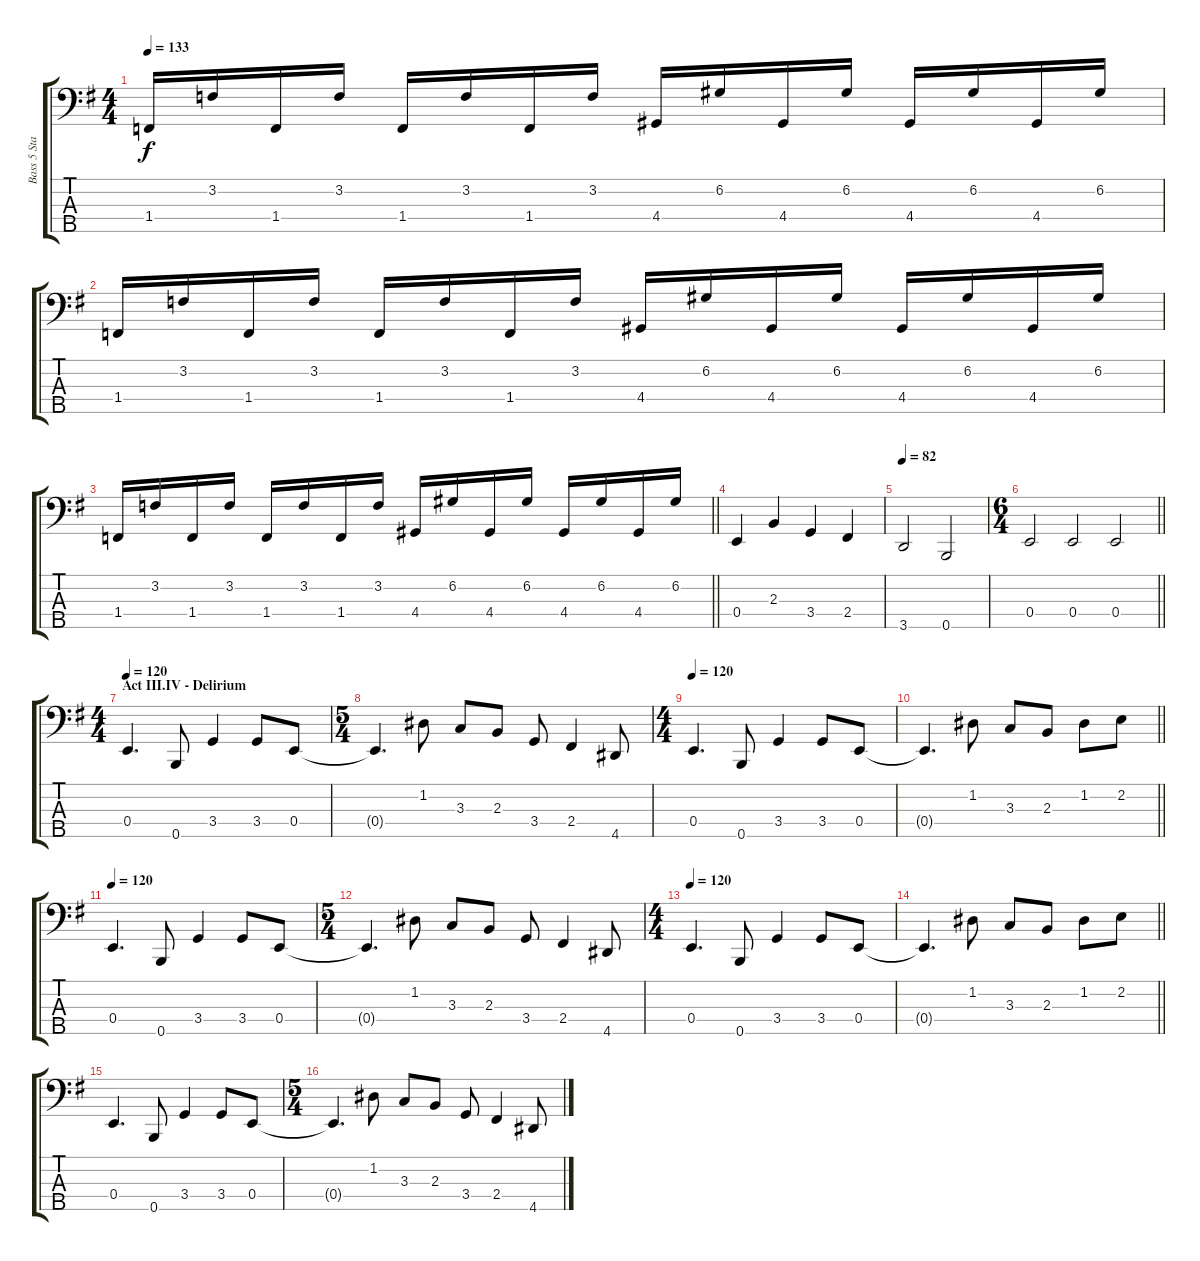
\track ("Bass 5 Standard" "Bass 5 Sta") {instrument electricbassfinger}
\staff {score tabs}
\tuning (G2 D2 A1 E1 B0) {hide}
\ts (4 4)
\tempo 133
\clef f4
\ks eminor
1.4.16{dy f} 3.2.16 1.4.16 3.2.16 1.4.16 3.2.16 1.4.16 3.2.16 4.4.16 6.2.16 4.4.16 6.2.16 4.4.16 6.2.16 4.4.16 6.2.16 |
1.4.16 3.2.16 1.4.16 3.2.16 1.4.16 3.2.16 1.4.16 3.2.16 4.4.16 6.2.16 4.4.16 6.2.16 4.4.16 6.2.16 4.4.16 6.2.16 |
\barLineRight lightlight
1.4.16 3.2.16 1.4.16 3.2.16 1.4.16 3.2.16 1.4.16 3.2.16 4.4.16 6.2.16 4.4.16 6.2.16 4.4.16 6.2.16 4.4.16 6.2.16 |
0.4.4 2.3.4 3.4.4 2.4.4 |
\tempo 82
3.5.2 0.5.2 |
\ts (6 4)
\barLineRight lightlight
0.4.2 0.4.2 0.4.2 |
\ts (4 4)
\section ("" "Act III.IV - Delirium")
\tempo 120
0.4.4{d} 0.5.8 3.4.4 3.4.8 0.4.8 |
\ts (5 4)
0.4{t}.4{d} 1.2.8 3.3.8 2.3.8 3.4.8 2.4.4 4.5.8 |
\ts (4 4)
\tempo 120
0.4.4{d} 0.5.8 3.4.4 3.4.8 0.4.8 |
\barLineRight lightlight
0.4{t}.4{d} 1.2.8 3.3.8 2.3.8 1.2.8 2.2.8 |
\tempo 120
0.4.4{d} 0.5.8 3.4.4 3.4.8 0.4.8 |
\ts (5 4)
0.4{t}.4{d} 1.2.8 3.3.8 2.3.8 3.4.8 2.4.4 4.5.8 |
\ts (4 4)
\tempo 120
0.4.4{d} 0.5.8 3.4.4 3.4.8 0.4.8 |
\barLineRight lightlight
0.4{t}.4{d} 1.2.8 3.3.8 2.3.8 1.2.8 2.2.8 |
\section ("" "")
0.4.4{d} 0.5.8 3.4.4 3.4.8 0.4.8 |
\ts (5 4)
0.4{t}.4{d} 1.2.8 3.3.8 2.3.8 3.4.8 2.4.4 4.5.8
